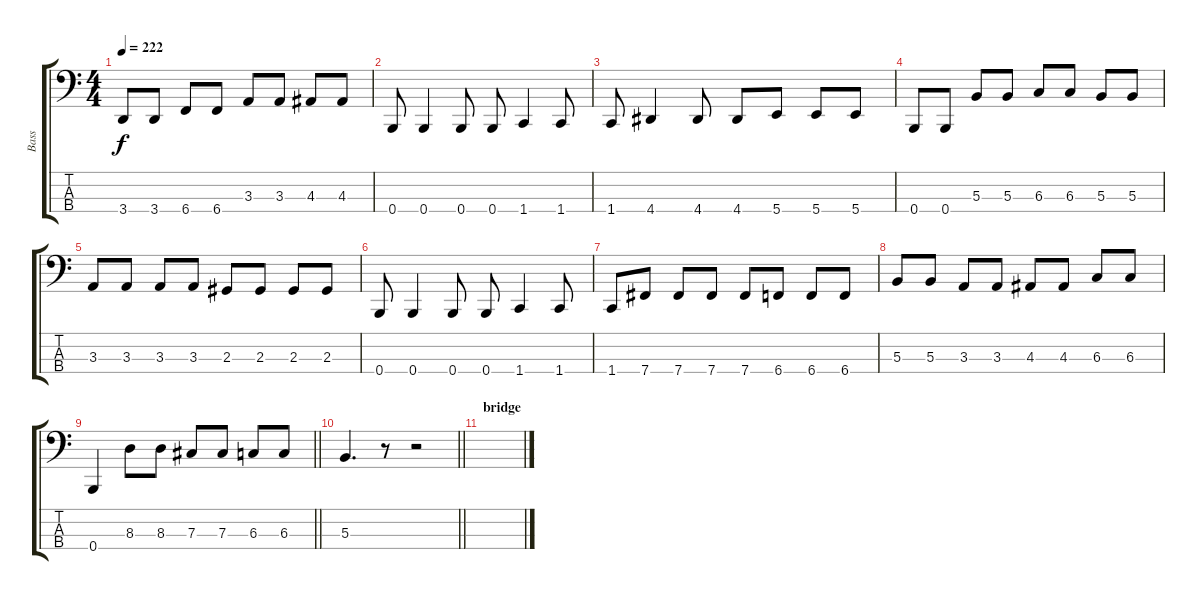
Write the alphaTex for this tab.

\track ("Bass" "Bass") {instrument electricbasspick}
\staff {score tabs}
\tuning (E2 B1 Gb1 B0) {hide}
\ts (4 4)
\tempo 222
\clef f4
\ks c
3.4.8{dy f} 3.4.8 6.4.8 6.4.8 3.3.8 3.3.8 4.3.8 4.3.8 |
0.4.8 0.4.4 0.4.8 0.4.8 1.4.4 1.4.8 |
1.4.8 4.4.4 4.4.8 4.4.8 5.4.8 5.4.8 5.4.8 |
0.4.8 0.4.8 5.3.8 5.3.8 6.3.8 6.3.8 5.3.8 5.3.8 |
3.3.8 3.3.8 3.3.8 3.3.8 2.3.8 2.3.8 2.3.8 2.3.8 |
0.4.8 0.4.4 0.4.8 0.4.8 1.4.4 1.4.8 |
1.4.8 7.4.8 7.4.8 7.4.8 7.4.8 6.4.8 6.4.8 6.4.8 |
5.3.8 5.3.8 3.3.8 3.3.8 4.3.8 4.3.8 6.3.8 6.3.8 |
\barLineRight lightlight
0.4.4 8.3.8 8.3.8 7.3.8 7.3.8 6.3.8 6.3.8 |
\barLineRight lightlight
5.3.4{d} r.8 r.2 |
\section ("" "bridge")
